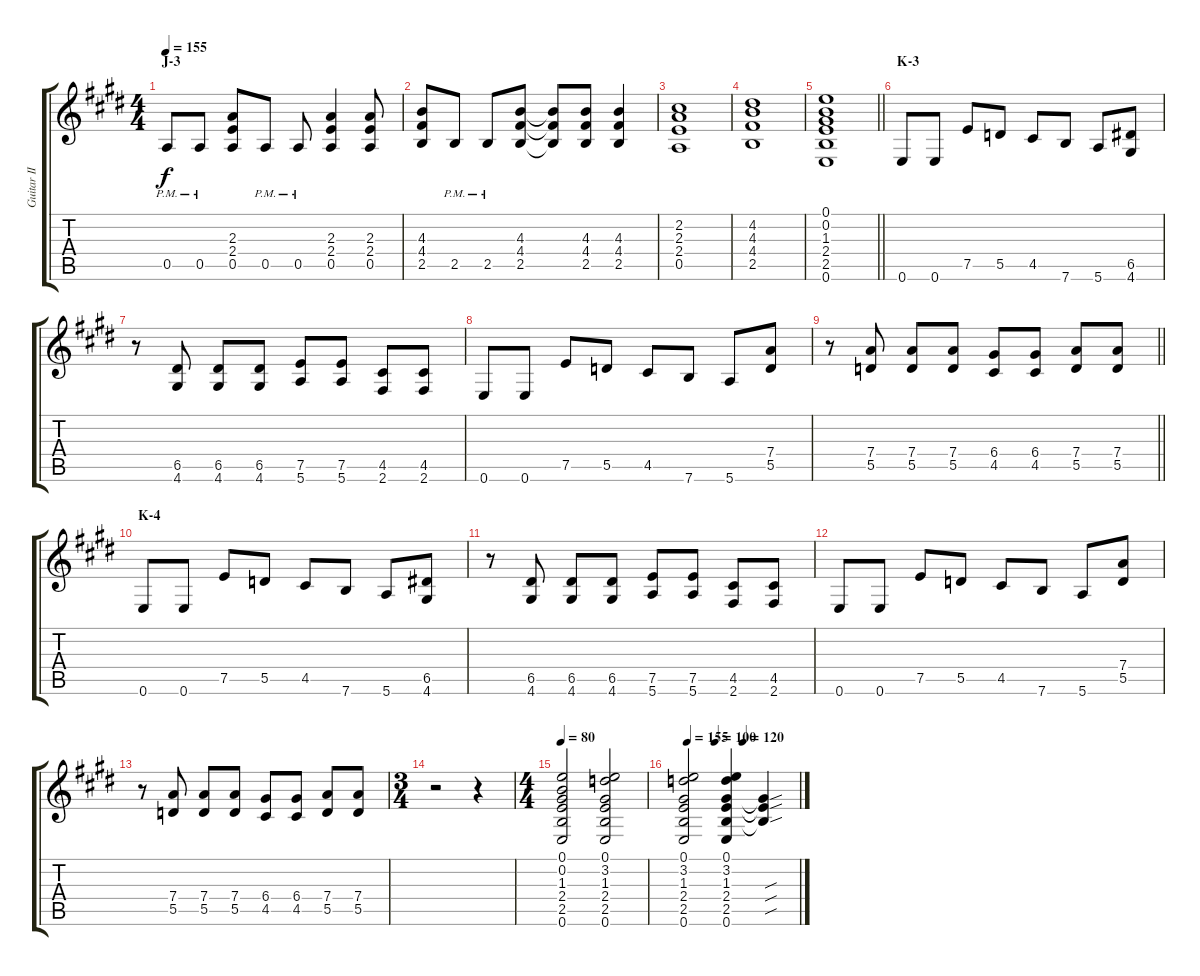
\track ("Guitar II" "Guitar II") {instrument overdrivenguitar}
\staff {score tabs}
\tuning (E4 B3 G3 D3 A2 E2) {hide}
\ts (4 4)
\section ("" "J-3")
\tempo 155
\clef g2
\ks e
0.5{pm}.8{dy f} 0.5{pm}.8 (2.3 2.4 0.5).8 0.5{pm}.8 0.5{pm}.8 (2.3 2.4 0.5).4 (2.3 2.4 0.5).8 |
(4.3 4.4 2.5).8 2.5{pm}.8 2.5{pm}.8 (4.3 4.4 2.5).8 (4.3{t} 4.4{t} 2.5{t}).8 (4.3 4.4 2.5).8 (4.3 4.4 2.5).4 |
(2.2 2.3 2.4 0.5).1 |
(4.2 4.3 4.4 2.5).1 |
\barLineRight lightlight
(0.1 0.2 1.3 2.4 2.5 0.6).1 |
\section ("" "K-3")
0.6.8 0.6.8 7.5.8 5.5.8 4.5.8 7.6.8 5.6.8 (6.5 4.6).8 |
r.8 (6.5 4.6).8 (6.5 4.6).8 (6.5 4.6).8 (7.5 5.6).8 (7.5 5.6).8 (4.5 2.6).8 (4.5 2.6).8 |
0.6.8 0.6.8 7.5.8 5.5.8 4.5.8 7.6.8 5.6.8 (7.4 5.5).8 |
\barLineRight lightlight
r.8 (7.4 5.5).8 (7.4 5.5).8 (7.4 5.5).8 (6.4 4.5).8 (6.4 4.5).8 (7.4 5.5).8 (7.4 5.5).8 |
\section ("" "K-4")
0.6.8 0.6.8 7.5.8 5.5.8 4.5.8 7.6.8 5.6.8 (6.5 4.6).8 |
r.8 (6.5 4.6).8 (6.5 4.6).8 (6.5 4.6).8 (7.5 5.6).8 (7.5 5.6).8 (4.5 2.6).8 (4.5 2.6).8 |
0.6.8 0.6.8 7.5.8 5.5.8 4.5.8 7.6.8 5.6.8 (7.4 5.5).8 |
r.8 (7.4 5.5).8 (7.4 5.5).8 (7.4 5.5).8 (6.4 4.5).8 (6.4 4.5).8 (7.4 5.5).8 (7.4 5.5).8 |
\ts (3 4)
r.2 r.4 |
\ts (4 4)
\tempo 80
(0.1 0.2 1.3 2.4 2.5 0.6).2 (0.1 3.2 1.3 2.4 2.5 0.6).2 |
\tempo 155
\tempo (100 0.25)
\tempo (120 0.5)
(0.1 3.2 1.3 2.4 2.5 0.6).2 (0.1 3.2 1.3 2.4 2.5 0.6).4 (1.3{sou t} 2.4{sou t} 2.5{sou t}).4
